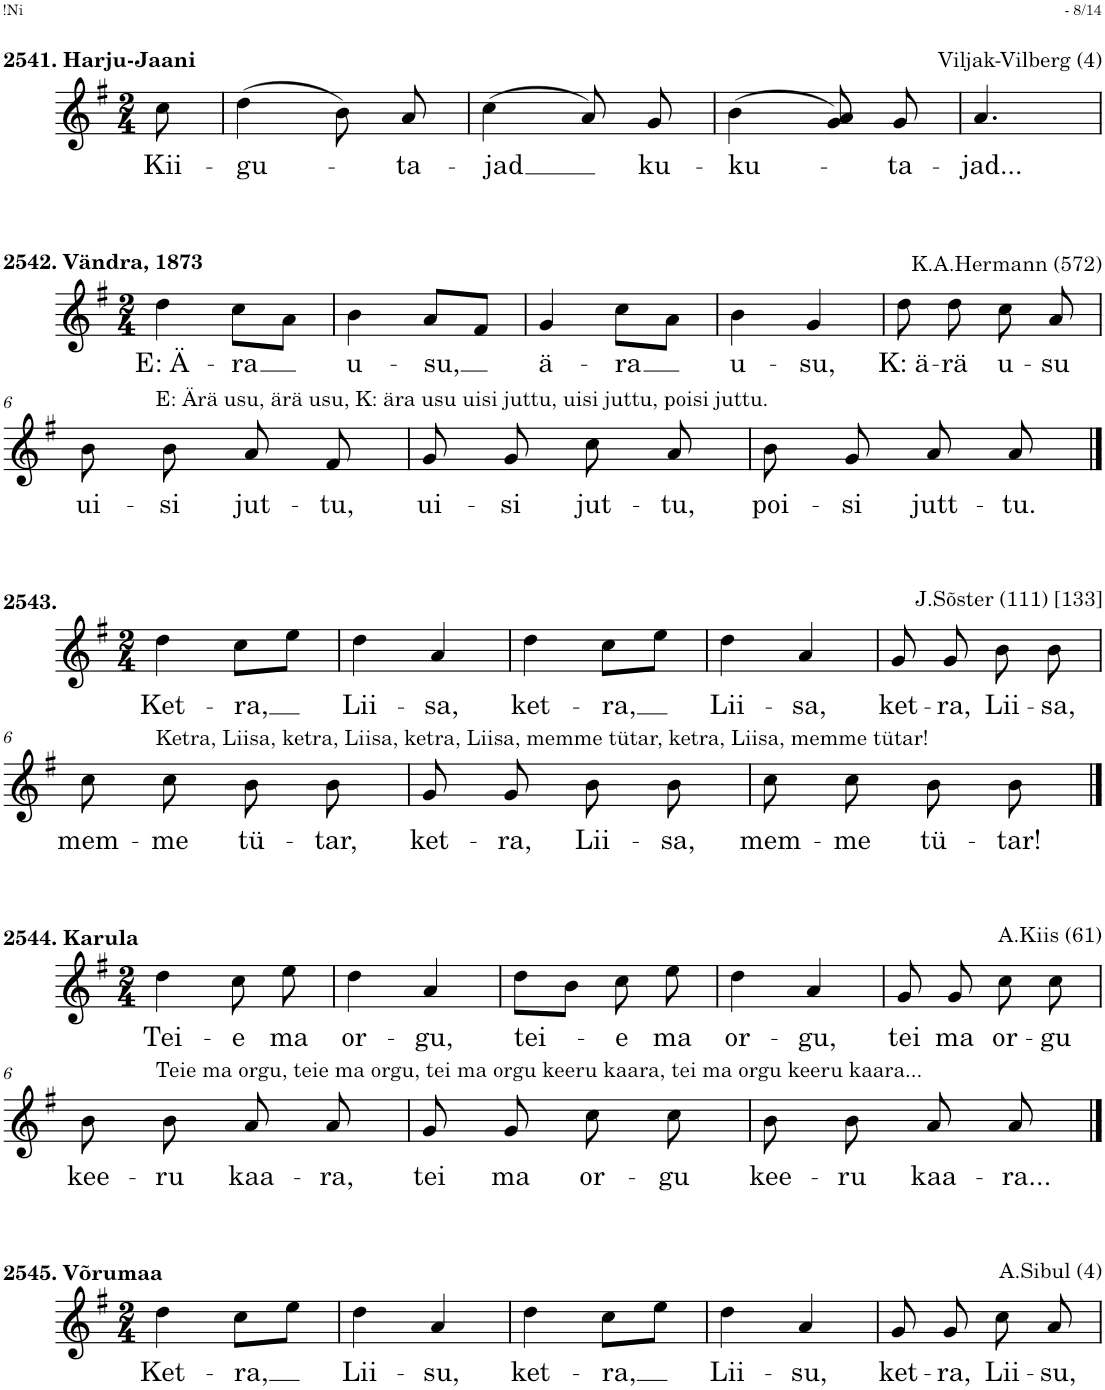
**kern	**text
*part1	*part1
*staff1	*staff1
*I"Piano	*
*I'Pno.	*
!!LO:PB:g=z
*clefG2	*
*k[f#]	*
*M2/4	*
=1	=1
!	!LO:LY:b
8cc\	Kii-
=2	=2
!	!LO:LY:b
(4dd\	-gu-
8b\)	.
!	!LO:LY:b
8a/	-ta-
=3	=3
!	!LO:LY:b
(4cc\	-jad
8a/)	.
!	!LO:LY:b
8g/	ku-
=4	=4
!	!LO:LY:b
(4b\	-ku-
8g/ 8a/)	.
!	!LO:LY:b
8g/	-ta-
=5	=5
!	!LO:LY:b
4.a/	-jad...
!!LO:LB:g=z
=1	=1
*k[f#]	*
*M2/4	*
!LO:TX:b:t=E&colon; Ärä usu, ärä usu, K&colon; ära usu uisi juttu, uisi juttu, poisi juttu.	!
!	!LO:LY:b
4dd\	E: Ä-
!	!LO:LY:b
8cc\L	-ra
8a\J	.
=2	=2
!	!LO:LY:b
4b\	u-
!	!LO:LY:b
8a/L	-su,
8f#/J	.
=3	=3
!	!LO:LY:b
4g/	ä-
!	!LO:LY:b
8cc\L	-ra
8a\J	.
=4	=4
!	!LO:LY:b
4b\	u-
!	!LO:LY:b
4g/	-su,
=5	=5
!	!LO:LY:b
8dd\	K: ä-
!	!LO:LY:b
8dd\	-rä
!	!LO:LY:b
8cc\	u-
!	!LO:LY:b
8a/	-su
!!LO:LB:g=z
=6	=6
!	!LO:LY:b
8b\	ui-
!	!LO:LY:b
8b\	-si
!	!LO:LY:b
8a/	jut-
!	!LO:LY:b
8f#/	-tu,
=7	=7
!	!LO:LY:b
8g/	ui-
!	!LO:LY:b
8g/	-si
!	!LO:LY:b
8cc\	jut-
!	!LO:LY:b
8a/	-tu,
=8	=8
!	!LO:LY:b
8b\	poi-
!	!LO:LY:b
8g/	-si
!	!LO:LY:b
8a/	jutt-
!	!LO:LY:b
8a/	-tu.
!!LO:LB:g=z
==1	==1
*k[f#]	*
*M2/4	*
!LO:TX:b:t=Ketra, Liisa, ketra, Liisa, ketra, Liisa, memme tütar, ketra, Liisa, memme tütar!	!
!	!LO:LY:b
4dd\	Ket-
!	!LO:LY:b
8cc\L	-ra,
8ee\J	.
=2	=2
!	!LO:LY:b
4dd\	Lii-
!	!LO:LY:b
4a/	-sa,
=3	=3
!	!LO:LY:b
4dd\	ket-
!	!LO:LY:b
8cc\L	-ra,
8ee\J	.
=4	=4
!	!LO:LY:b
4dd\	Lii-
!	!LO:LY:b
4a/	-sa,
=5	=5
!	!LO:LY:b
8g/	ket-
!	!LO:LY:b
8g/	-ra,
!	!LO:LY:b
8b\	Lii-
!	!LO:LY:b
8b\	-sa,
!!LO:LB:g=z
=6	=6
!	!LO:LY:b
8cc\	mem-
!	!LO:LY:b
8cc\	-me
!	!LO:LY:b
8b\	tü-
!	!LO:LY:b
8b\	-tar,
=7	=7
!	!LO:LY:b
8g/	ket-
!	!LO:LY:b
8g/	-ra,
!	!LO:LY:b
8b\	Lii-
!	!LO:LY:b
8b\	-sa,
=8	=8
!	!LO:LY:b
8cc\	mem-
!	!LO:LY:b
8cc\	-me
!	!LO:LY:b
8b\	tü-
!	!LO:LY:b
8b\	-tar!
!!LO:LB:g=z
==1	==1
*k[f#]	*
*M2/4	*
!LO:TX:b:t=Teie ma orgu, teie ma orgu, tei ma orgu keeru kaara, tei ma orgu keeru kaara...	!
!	!LO:LY:b
4dd\	Tei-
!	!LO:LY:b
8cc\	-e
!	!LO:LY:b
8ee\	ma
=2	=2
!	!LO:LY:b
4dd\	or-
!	!LO:LY:b
4a/	-gu,
=3	=3
!	!LO:LY:b
8dd\L	tei-
8b\J	.
!	!LO:LY:b
8cc\	-e
!	!LO:LY:b
8ee\	ma
=4	=4
!	!LO:LY:b
4dd\	or-
!	!LO:LY:b
4a/	-gu,
=5	=5
!	!LO:LY:b
8g/	tei
!	!LO:LY:b
8g/	ma
!	!LO:LY:b
8cc\	or-
!	!LO:LY:b
8cc\	-gu
!!LO:LB:g=z
=6	=6
!	!LO:LY:b
8b\	kee-
!	!LO:LY:b
8b\	-ru
!	!LO:LY:b
8a/	kaa-
!	!LO:LY:b
8a/	-ra,
=7	=7
!	!LO:LY:b
8g/	tei
!	!LO:LY:b
8g/	ma
!	!LO:LY:b
8cc\	or-
!	!LO:LY:b
8cc\	-gu
=8	=8
!	!LO:LY:b
8b\	kee-
!	!LO:LY:b
8b\	-ru
!	!LO:LY:b
8a/	kaa-
!	!LO:LY:b
8a/	-ra...
!!LO:LB:g=z
==1	==1
*k[f#]	*
*M2/4	*
!	!LO:LY:b
4dd\	Ket-
!	!LO:LY:b
8cc\L	-ra,
8ee\J	.
=2	=2
!	!LO:LY:b
4dd\	Lii-
!	!LO:LY:b
4a/	-su,
=3	=3
!	!LO:LY:b
4dd\	ket-
!	!LO:LY:b
8cc\L	-ra,
8ee\J	.
=4	=4
!	!LO:LY:b
4dd\	Lii-
!	!LO:LY:b
4a/	-su,
=5	=5
!	!LO:LY:b
8g/	ket-
!	!LO:LY:b
8g/	-ra,
!	!LO:LY:b
8cc\	Lii-
!	!LO:LY:b
8a/	-su,
=	=
*-	*-
